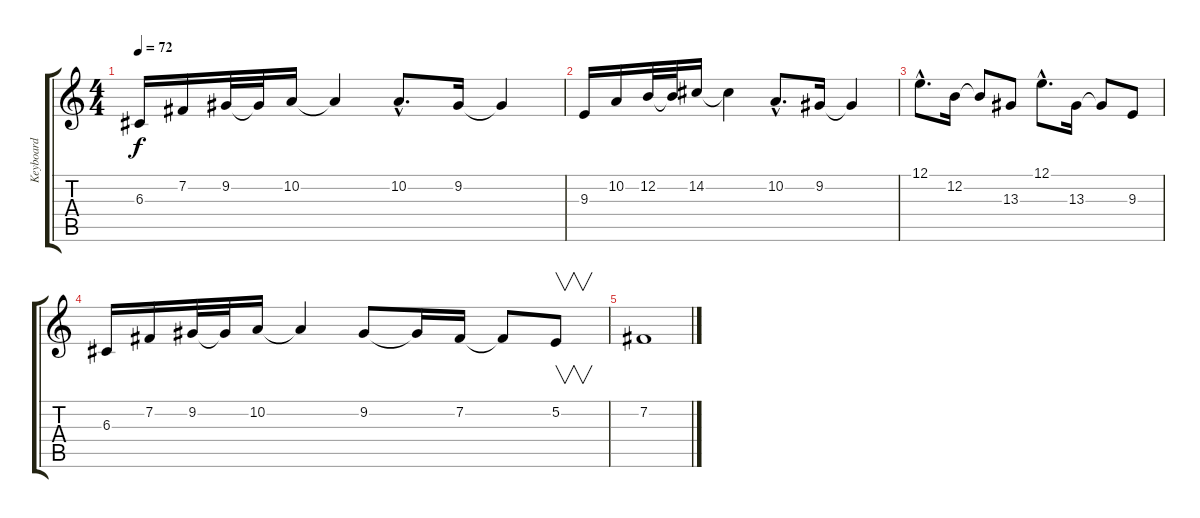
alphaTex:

\track ("Keyboard" "Keyboard") {instrument fx5brightness}
\staff {score tabs}
\tuning (E4 B3 G3 D3 A2 E2) {hide}
\ts (4 4)
\tempo 72
\clef g2
\ks c
6.3.16{dy f instrument fx5brightness} 7.2.16 9.2.32 9.2{t}.32 10.2.16 10.2{t}.4 10.2{hac}.8{d} 9.2.16 9.2{t}.4 |
9.3.16 10.2.16 12.2.32 12.2{t}.32 14.2.16 14.2{t}.4 10.2{hac}.8{d} 9.2.16 9.2{t}.4 |
12.1{hac}.8{d} 12.2.16 12.2{t}.8 13.3.8 12.1{hac}.8{d} 13.3.16 13.3{t}.8 9.3.8 |
6.3.16 7.2.16 9.2.32 9.2{t}.32 10.2.16 10.2{t}.4 9.2.8 9.2{t}.16 7.2.16 7.2{t}.8 5.2.8{v} |
7.2.1
